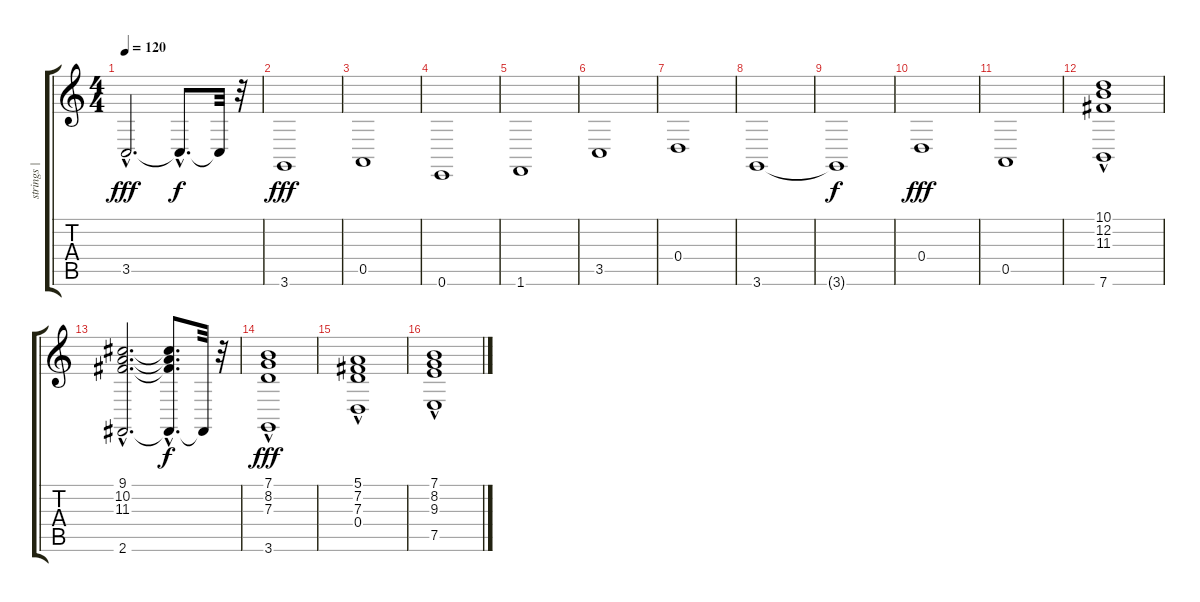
\track ("strings | lower" "strings | ") {instrument stringensemble1}
\staff {score tabs}
\tuning (E4 B3 G3 D3 A2 E2) {hide}
\ts (4 4)
\tempo 120
\clef g2
\ks c
3.5{hac}.2{d dy fff} 3.5{hac t}.8{d dy f} 3.5{t}.32 r.32 |
3.6.1{dy fff} |
0.5.1 |
0.6.1 |
1.6.1 |
3.5.1 |
0.4.1 |
3.6.1 |
3.6{t}.1{dy f} |
0.4.1{dy fff} |
0.5.1 |
(10.1{hac} 12.2{hac} 11.3{hac} 7.6).1 |
(9.1{hac} 10.2{hac} 11.3{hac} 2.6{hac}).2{d} (9.1{t} 10.2{t} 11.3{t} 2.6{hac t}).8{d dy f} 2.6{t}.32 r.32 |
(7.1{hac} 8.2{hac} 7.3{hac} 3.6).1{dy fff} |
(5.1{hac} 7.2{hac} 7.3{hac} 0.4).1 |
(7.1{hac} 8.2{hac} 9.3{hac} 7.5).1
